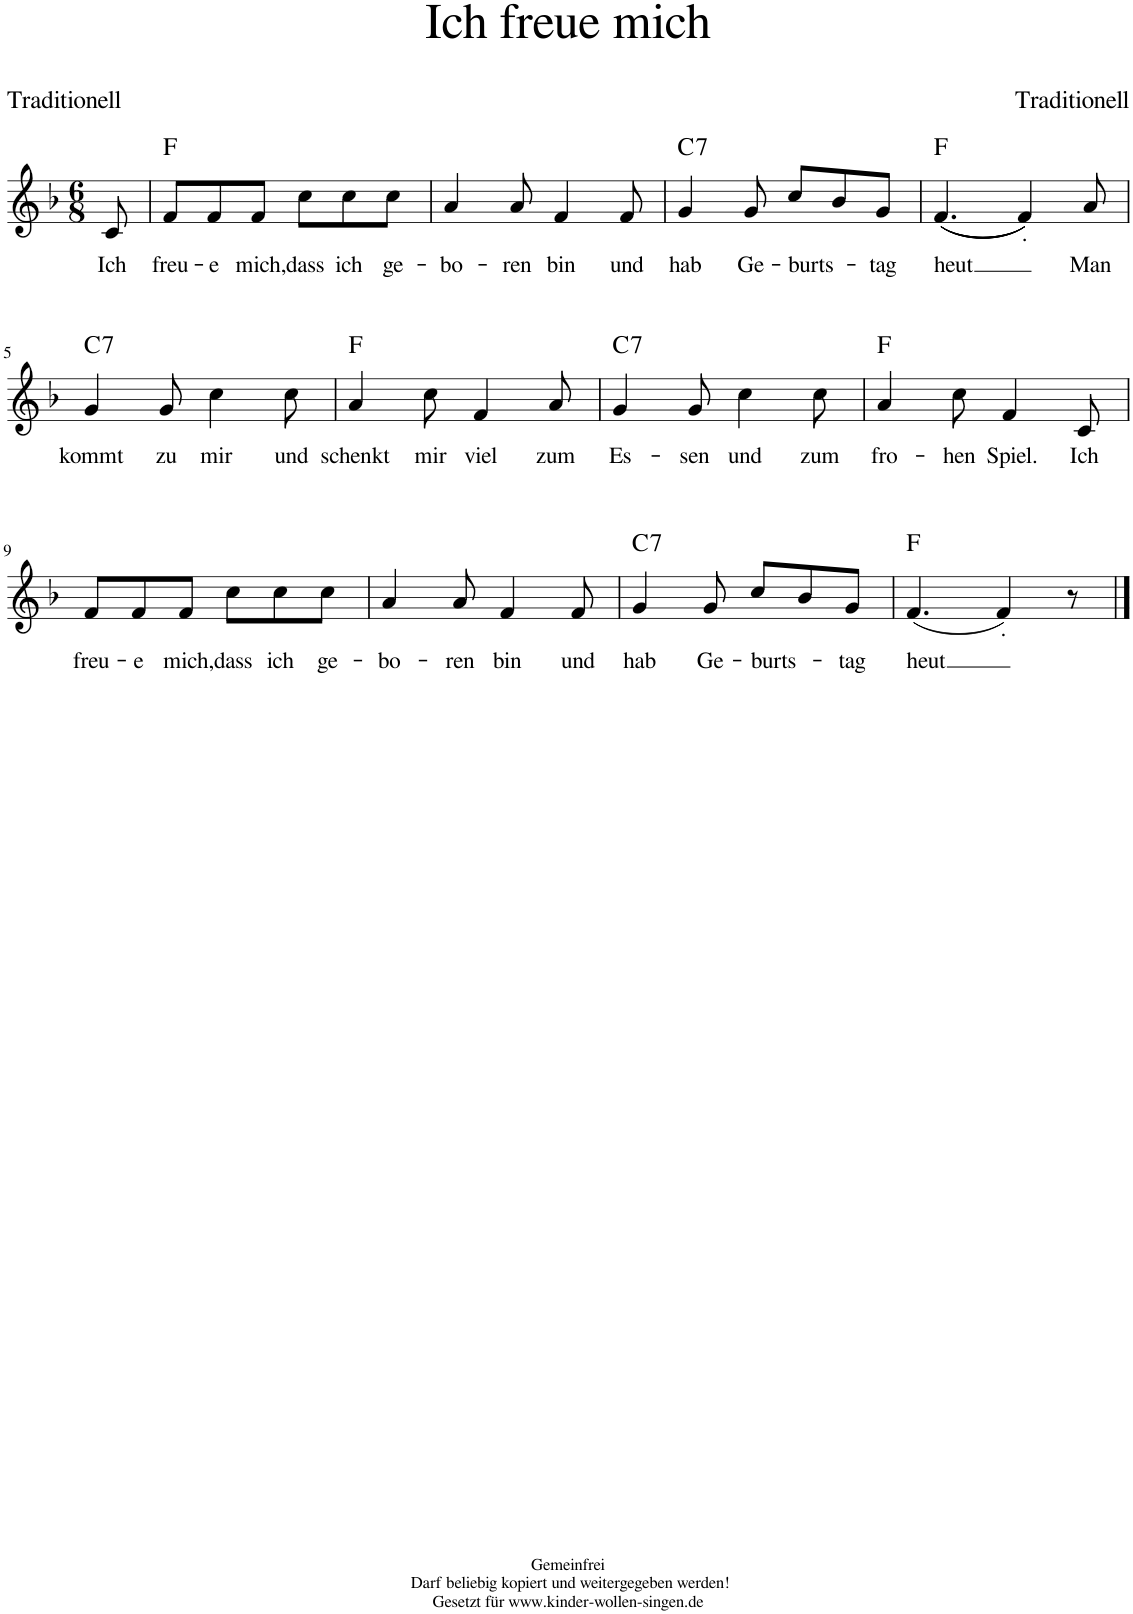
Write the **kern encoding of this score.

**kern	**text	**harte
*part1	*part1	*part1
*staff1	*staff1	*
*I"Voice	*	*
*clefG2	*	*
*k[b-]	*	*
*M6/8	*	*
=	=	=
!	!LO:LY:b	!
8c/	Ich	.
=1	=1	=1
!	!LO:LY:b	!
8f/L	freu-	F:maj
!	!LO:LY:b	!
8f/	-e	.
!	!LO:LY:b	!
8f/J	mich,	.
!	!LO:LY:b	!
8cc\L	dass	.
!	!LO:LY:b	!
8cc\	ich	.
!	!LO:LY:b	!
8cc\J	ge-	.
=2	=2	=2
!	!LO:LY:b	!
4a/	-bo-	.
!	!LO:LY:b	!
8a/	-ren	.
!	!LO:LY:b	!
4f/	bin	.
!	!LO:LY:b	!
8f/	und	.
=3	=3	=3
!	!LO:LY:b	!LO:H:kt=7
4g/	hab	C:7
!	!LO:LY:b	!
8g/	Ge-	.
!	!LO:LY:b	!
8cc/L	-burts-	.
8b-/	.	.
!	!LO:LY:b	!
8g/J	-tag	.
=4	=4	=4
!	!LO:LY:b	!
(((4.f/	heut	F:maj
!	!LO:LY:b	!
4f/)))	.	.
!	!LO:LY:b	!
8a/	Man	.
!!LO:LB:g=z
=5	=5	=5
!	!LO:LY:b	!LO:H:kt=7
4g/	kommt	C:7
!	!LO:LY:b	!
8g/	zu	.
!	!LO:LY:b	!
4cc\	mir	.
!	!LO:LY:b	!
8cc\	und	.
=6	=6	=6
!	!LO:LY:b	!
4a/	schenkt	F:maj
!	!LO:LY:b	!
8cc\	mir	.
!	!LO:LY:b	!
4f/	viel	.
!	!LO:LY:b	!
8a/	zum	.
=7	=7	=7
!	!LO:LY:b	!LO:H:kt=7
4g/	Es-	C:7
!	!LO:LY:b	!
8g/	-sen	.
!	!LO:LY:b	!
4cc\	und	.
!	!LO:LY:b	!
8cc\	zum	.
=8	=8	=8
!	!LO:LY:b	!
4a/	fro-	F:maj
!	!LO:LY:b	!
8cc\	-hen	.
!	!LO:LY:b	!
4f/	Spiel.	.
!	!LO:LY:b	!
8c/	Ich	.
!!LO:LB:g=z
=9	=9	=9
!	!LO:LY:b	!
8f/L	freu-	.
!	!LO:LY:b	!
8f/	-e	.
!	!LO:LY:b	!
8f/J	mich,	.
!	!LO:LY:b	!
8cc\L	dass	.
!	!LO:LY:b	!
8cc\	ich	.
!	!LO:LY:b	!
8cc\J	ge-	.
=10	=10	=10
!	!LO:LY:b	!
4a/	-bo-	.
!	!LO:LY:b	!
8a/	-ren	.
!	!LO:LY:b	!
4f/	bin	.
!	!LO:LY:b	!
8f/	und	.
=11	=11	=11
!	!LO:LY:b	!LO:H:kt=7
4g/	hab	C:7
!	!LO:LY:b	!
8g/	Ge-	.
!	!LO:LY:b	!
8cc/L	-burts-	.
8b-/	.	.
!	!LO:LY:b	!
8g/J	-tag	.
=12	=12	=12
!	!LO:LY:b	!
(4.f/	heut	F:maj
!	!LO:LY:b	!
4f/)	.	.
8r	.	.
==	==	==
*-	*-	*-
